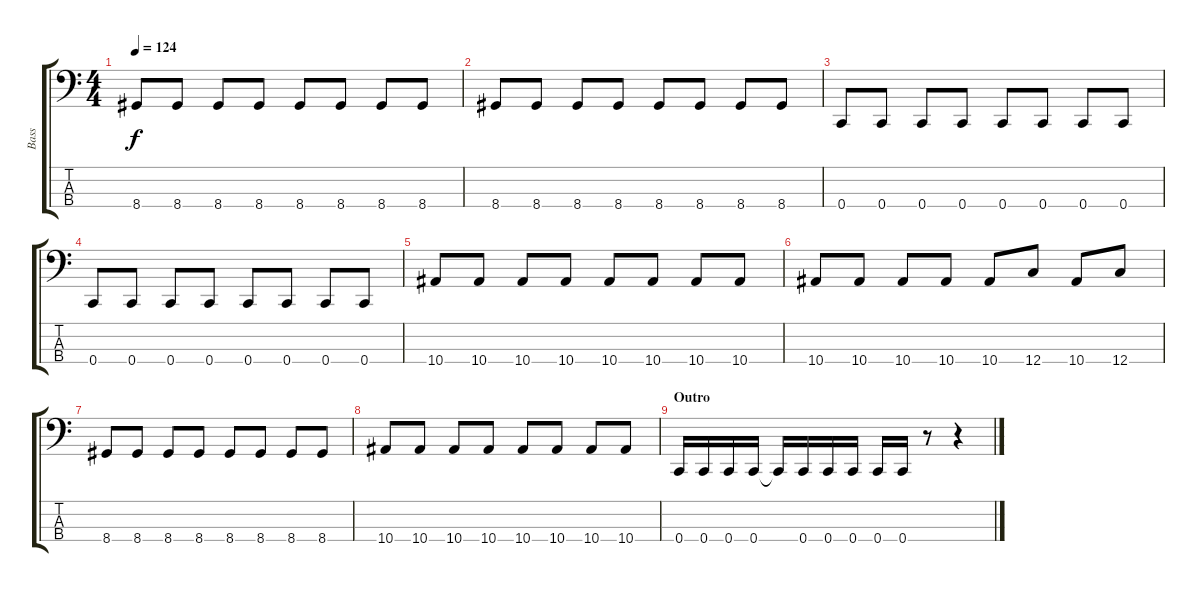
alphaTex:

\track ("Bass" "Bass") {instrument electricbasspick}
\staff {score tabs}
\tuning (F2 C2 G1 C1) {hide}
\ts (4 4)
\tempo 124
\clef f4
\ks c
8.4.8{dy f} 8.4.8 8.4.8 8.4.8 8.4.8 8.4.8 8.4.8 8.4.8 |
8.4.8 8.4.8 8.4.8 8.4.8 8.4.8 8.4.8 8.4.8 8.4.8 |
0.4.8 0.4.8 0.4.8 0.4.8 0.4.8 0.4.8 0.4.8 0.4.8 |
0.4.8 0.4.8 0.4.8 0.4.8 0.4.8 0.4.8 0.4.8 0.4.8 |
10.4.8 10.4.8 10.4.8 10.4.8 10.4.8 10.4.8 10.4.8 10.4.8 |
10.4.8 10.4.8 10.4.8 10.4.8 10.4.8 12.4.8 10.4.8 12.4.8 |
8.4.8 8.4.8 8.4.8 8.4.8 8.4.8 8.4.8 8.4.8 8.4.8 |
10.4.8 10.4.8 10.4.8 10.4.8 10.4.8 10.4.8 10.4.8 10.4.8 |
\section ("" "Outro")
0.4.16 0.4.16 0.4.16 0.4.16 0.4{t}.16 0.4.16 0.4.16 0.4.16 0.4.16 0.4.16 r.8 r.4
